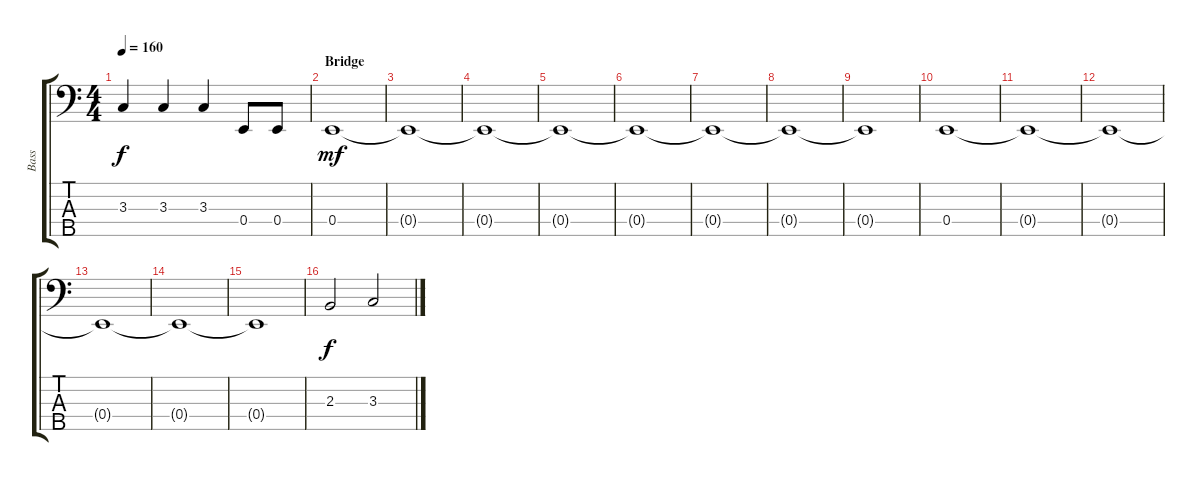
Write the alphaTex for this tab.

\track ("Bass" "Bass") {instrument electricbassfinger}
\staff {score tabs}
\tuning (G2 D2 A1 E1 B0) {hide}
\ts (4 4)
\tempo 160
\clef f4
\ks c
3.3.4{dy f} 3.3.4 3.3.4 0.4.8 0.4.8 |
\section ("" "Bridge")
0.4.1{dy mf} |
0.4{t}.1 |
0.4{t}.1 |
0.4{t}.1 |
0.4{t}.1 |
0.4{t}.1 |
0.4{t}.1 |
0.4{t}.1 |
0.4.1 |
0.4{t}.1 |
0.4{t}.1 |
0.4{t}.1 |
0.4{t}.1 |
0.4{t}.1 |
2.3.2{dy f} 3.3.2
